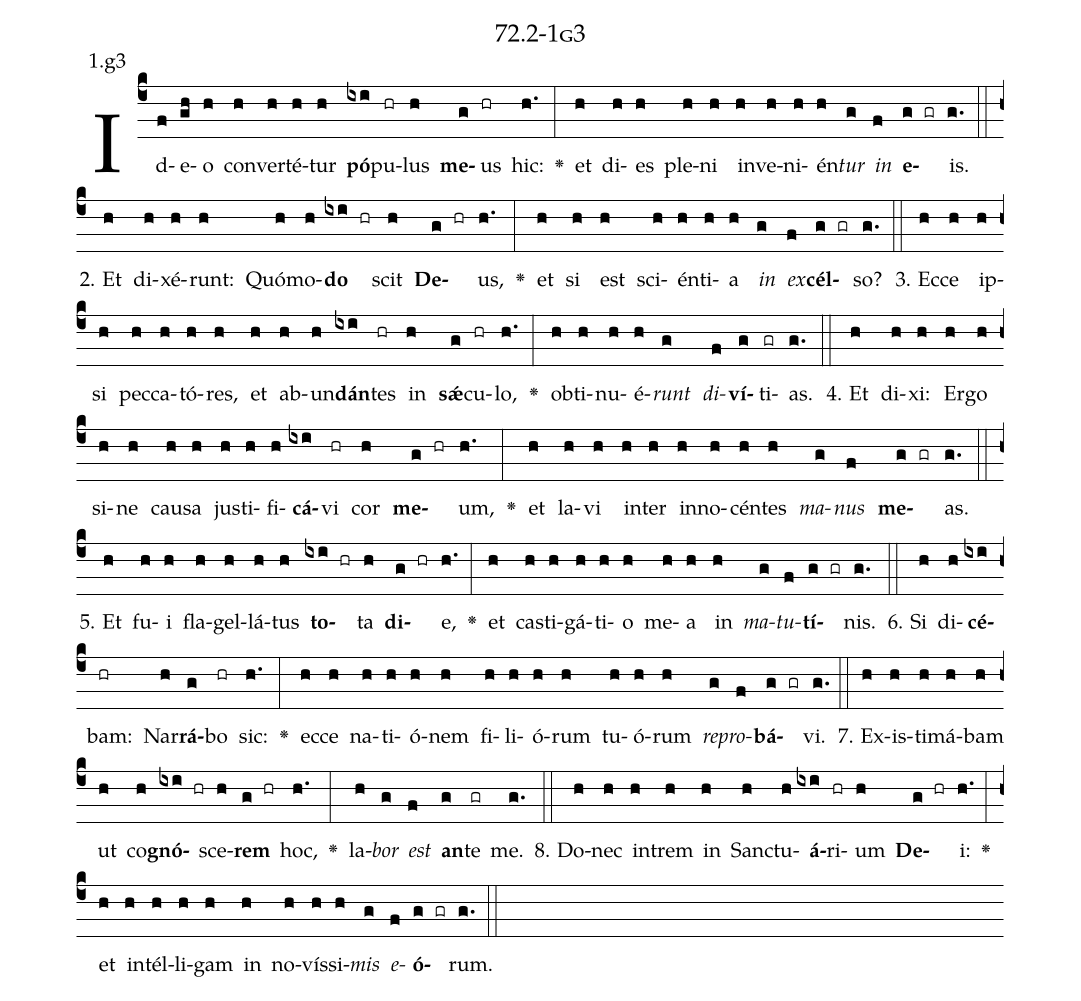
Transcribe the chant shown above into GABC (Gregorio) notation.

name: 72.2-1g3;
annotation: 1.g3;
%%
(c4)Id(f)e(gh)o(h) con(h)ver(h)té(h)tur(h) <b>pó</b>(ixi)pu(hr)lus(h) <b>me</b>(g)us(hr) hic:(h.) <v>\greheightstar</v>(:) et(h) di(h)es(h) ple(h)ni(h) in(h)ve(h)ni(h)én(h)<i>tur</i>(g) <i>in</i>(f) <b>e</b>(g gr)is.(g.) (::)
2. Et(h) di(h)xé(h)runt:(h) Quó(h)mo(h)<b>do</b>(ixi hr) scit(h) <b>De</b>(g hr)us,(h.) <v>\greheightstar</v>(:) et(h) si(h) est(h) sci(h)én(h)ti(h)a(h) <i>in</i>(g) <i>ex</i>(f)<b>cél</b>(g gr)so?(g.) (::)
3. Ec(h)ce(h) ip(h)si(h) pec(h)ca(h)tó(h)res,(h) et(h) ab(h)un(h)<b>dán</b>(ixi)tes(hr) in(h) <b>sǽ</b>(g)cu(hr)lo,(h.) <v>\greheightstar</v>(:) ob(h)ti(h)nu(h)é(h)<i>runt</i>(g) <i>di</i>(f)<b>ví</b>(g)ti(gr)as.(g.) (::)
4. Et(h) di(h)xi:(h) Er(h)go(h) si(h)ne(h) cau(h)sa(h) jus(h)ti(h)fi(h)<b>cá</b>(ixi)vi(hr) cor(h) <b>me</b>(g hr)um,(h.) <v>\greheightstar</v>(:) et(h) la(h)vi(h) in(h)ter(h) in(h)no(h)cén(h)tes(h) <i>ma</i>(g)<i>nus</i>(f) <b>me</b>(g gr)as.(g.) (::)
5. Et(h) fu(h)i(h) fla(h)gel(h)lá(h)tus(h) <b>to</b>(ixi hr)ta(h) <b>di</b>(g hr)e,(h.) <v>\greheightstar</v>(:) et(h) cas(h)ti(h)gá(h)ti(h)o(h) me(h)a(h) in(h) <i>ma</i>(g)<i>tu</i>(f)<b>tí</b>(g gr)nis.(g.) (::)
6. Si(h) di(h)<b>cé</b>(ixi)bam:(hr) Nar(h)<b>rá</b>(g)bo(hr) sic:(h.) <v>\greheightstar</v>(:) ec(h)ce(h) na(h)ti(h)ó(h)nem(h) fi(h)li(h)ó(h)rum(h) tu(h)ó(h)rum(h) <i>re</i>(g)<i>pro</i>(f)<b>bá</b>(g gr)vi.(g.) (::)
7. Ex(h)is(h)ti(h)má(h)bam(h) ut(h) co(h)<b>gnó</b>(ixi hr)sce(h)<b>rem</b>(g hr) hoc,(h.) <v>\greheightstar</v>(:) la(h)<i>bor</i>(g) <i>est</i>(f) <b>an</b>(g)te(gr) me.(g.) (::)
8. Do(h)nec(h) in(h)trem(h) in(h) Sanc(h)tu(h)<b>á</b>(ixi)ri(hr)um(h) <b>De</b>(g hr)i:(h.) <v>\greheightstar</v>(:) et(h) in(h)tél(h)li(h)gam(h) in(h) no(h)vís(h)si(h)<i>mis</i>(g) <i>e</i>(f)<b>ó</b>(g gr)rum.(g.) (::)
